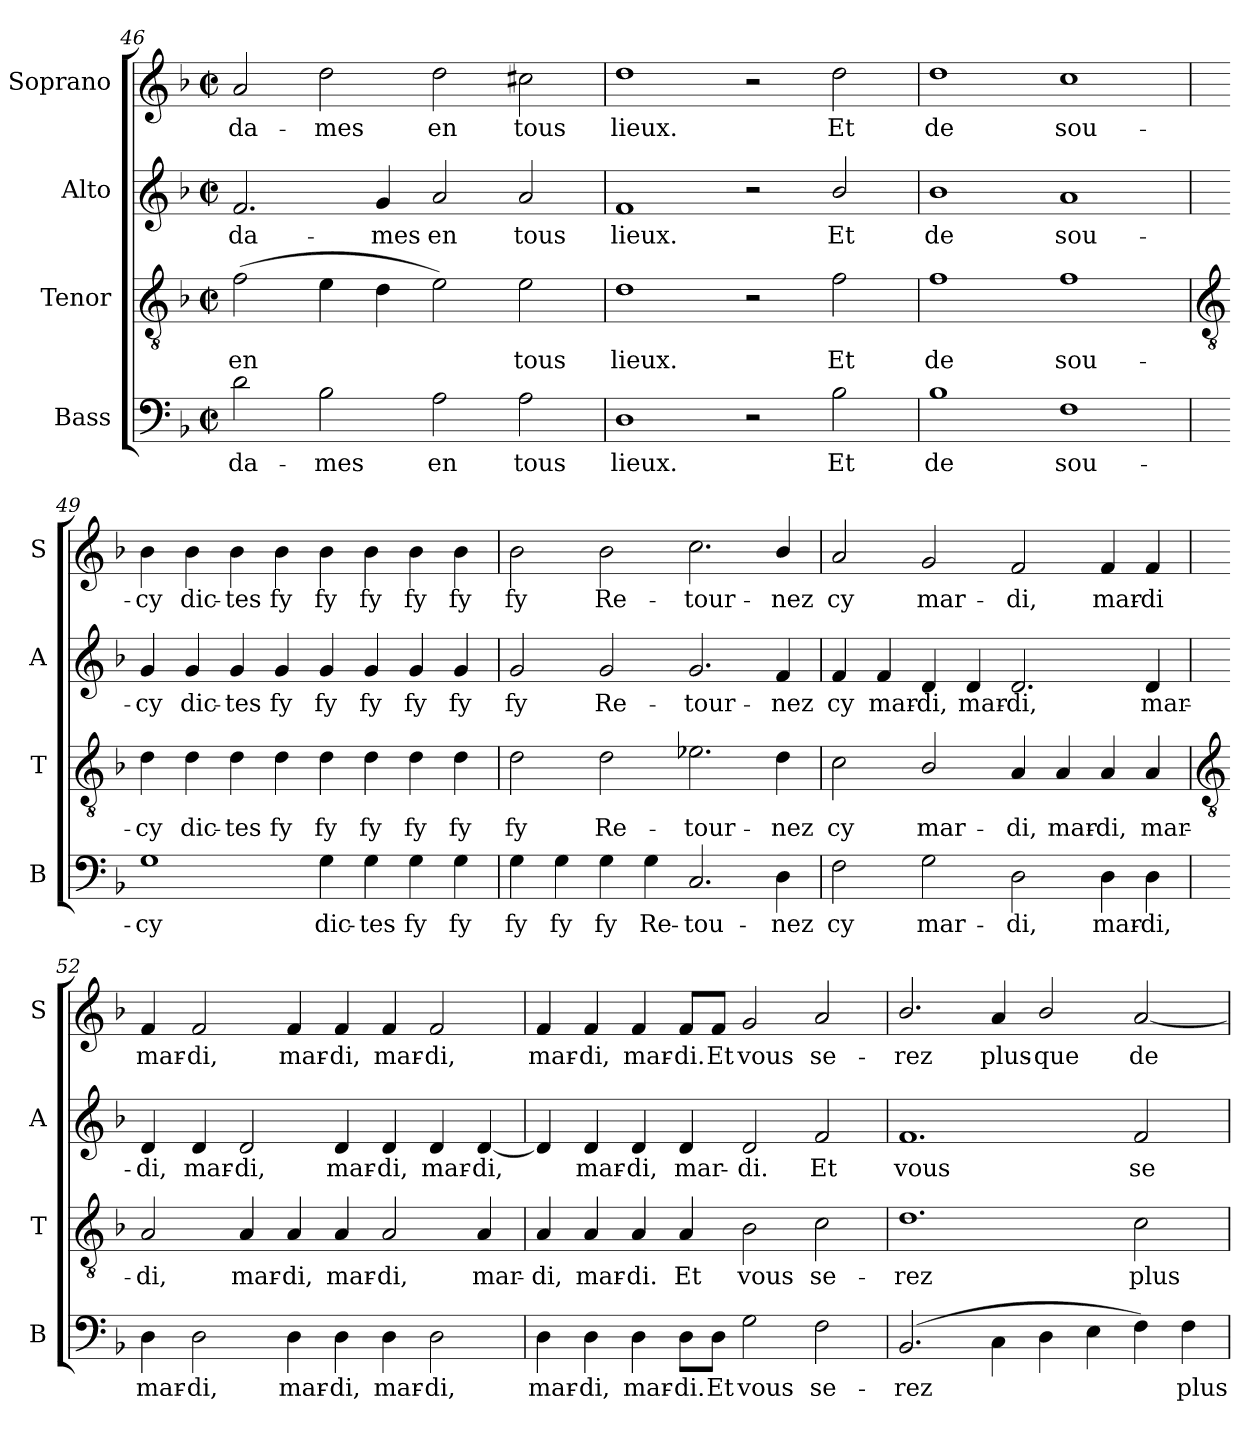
**kern	**text	**kern	**text	**kern	**text	**kern	**text
*part4	*part4	*part3	*part3	*part2	*part2	*part1	*part1
*staff4	*staff4	*staff3	*staff3	*staff2	*staff2	*staff1	*staff1
*I"Bass	*	*I"Tenor	*	*I"Alto	*	*I"Soprano	*
*I'B	*	*I'T	*	*I'A	*	*I'S	*
*clefF4	*	*clefGv2	*	*clefG2	*	*clefG2	*
*k[b-]	*	*k[b-]	*	*k[b-]	*	*k[b-]	*
*F:	*	*F:	*	*F:	*	*F:	*
*M4/2	*	*M4/2	*	*M4/2	*	*M4/2	*
*met(c|)	*	*met(c|)	*	*met(c|)	*	*met(c|)	*
=46	=46	=46	=46	=46	=46	=46	=46
!	!LO:LY:b	!	!LO:LY:b	!	!LO:LY:b	!	!LO:LY:b
2d	da-	(>2f	en	2.f	da-	2a	da-
!	!LO:LY:b	!	!	!	!	!	!LO:LY:b
2B-	-mes	4e	.	.	.	2dd	-mes
!	!	!	!	!	!LO:LY:b	!	!
.	.	4d	.	4g	-mes	.	.
!	!LO:LY:b	!	!	!	!LO:LY:b	!	!LO:LY:b
2A	en	2e)	.	2a	en	2dd	en
!	!LO:LY:b	!	!LO:LY:b	!	!LO:LY:b	!	!LO:LY:b
2A	tous	2e	tous	2a	tous	2cc#X	tous
=47	=47	=47	=47	=47	=47	=47	=47
!	!LO:LY:b	!	!LO:LY:b	!	!LO:LY:b	!	!LO:LY:b
1D	lieux.	1d	lieux.	1f	lieux.	1dd	lieux.
2r	.	2r	.	2r	.	2r	.
!	!LO:LY:b	!	!LO:LY:b	!	!LO:LY:b	!	!LO:LY:b
2B-	Et	2f	Et	2b-/	Et	2dd	Et
=48	=48	=48	=48	=48	=48	=48	=48
!	!LO:LY:b	!	!LO:LY:b	!	!LO:LY:b	!	!LO:LY:b
1B-	de	1f	de	1b-	de	1dd	de
!	!LO:LY:b	!	!LO:LY:b	!	!LO:LY:b	!	!LO:LY:b
1F	sou-	1f	sou-	1a	sou-	1cc	sou-
!!LO:LB:g=z
=49	=49	=49	=49	=49	=49	=49	=49
*	*	*clefGv2	*	*	*	*	*
!	!LO:LY:b	!	!LO:LY:b	!	!LO:LY:b	!	!LO:LY:b
1G	-cy	4d	-cy	4g	-cy	4b-	-cy
!	!	!	!LO:LY:b	!	!LO:LY:b	!	!LO:LY:b
.	.	4d	dic-	4g	dic-	4b-	dic-
!	!	!	!LO:LY:b	!	!LO:LY:b	!	!LO:LY:b
.	.	4d	-tes	4g	-tes	4b-	-tes
!	!	!	!LO:LY:b	!	!LO:LY:b	!	!LO:LY:b
.	.	4d	fy	4g	fy	4b-	fy
!	!LO:LY:b	!	!LO:LY:b	!	!LO:LY:b	!	!LO:LY:b
4G	dic-	4d	fy	4g	fy	4b-	fy
!	!LO:LY:b	!	!LO:LY:b	!	!LO:LY:b	!	!LO:LY:b
4G	-tes	4d	fy	4g	fy	4b-	fy
!	!LO:LY:b	!	!LO:LY:b	!	!LO:LY:b	!	!LO:LY:b
4G	fy	4d	fy	4g	fy	4b-	fy
!	!LO:LY:b	!	!LO:LY:b	!	!LO:LY:b	!	!LO:LY:b
4G	fy	4d	fy	4g	fy	4b-	fy
=50	=50	=50	=50	=50	=50	=50	=50
!	!LO:LY:b	!	!LO:LY:b	!	!LO:LY:b	!	!LO:LY:b
4G	fy	2d	fy	2g	fy	2b-	fy
!	!LO:LY:b	!	!	!	!	!	!
4G	fy	.	.	.	.	.	.
!	!LO:LY:b	!	!LO:LY:b	!	!LO:LY:b	!	!LO:LY:b
4G	fy	2d	Re-	2g	Re-	2b-	Re-
!	!LO:LY:b	!	!	!	!	!	!
4G	Re-	.	.	.	.	.	.
!	!LO:LY:b	!	!LO:LY:b	!	!LO:LY:b	!	!LO:LY:b
2.C	-tou-	2.e-X	-tour-	2.g	-tour-	2.cc	-tour-
!	!LO:LY:b	!	!LO:LY:b	!	!LO:LY:b	!	!LO:LY:b
4D	-nez	4d	-nez	4f	-nez	4b-/	-nez
=51	=51	=51	=51	=51	=51	=51	=51
!	!LO:LY:b	!	!LO:LY:b	!	!LO:LY:b	!	!LO:LY:b
2F	cy	2c	cy	4f	cy	2a	cy
!	!	!	!	!	!LO:LY:b	!	!
.	.	.	.	4f	mar-	.	.
!	!LO:LY:b	!	!LO:LY:b	!	!LO:LY:b	!	!LO:LY:b
2G	mar-	2B-/	mar-	4d	-di,	2g	mar-
!	!	!	!	!	!LO:LY:b	!	!
.	.	.	.	4d	mar-	.	.
!	!LO:LY:b	!	!LO:LY:b	!	!LO:LY:b	!	!LO:LY:b
2D	-di,	4A	-di,	2.d	-di,	2f	-di,
!	!	!	!LO:LY:b	!	!	!	!
.	.	4A	mar-	.	.	.	.
!	!LO:LY:b	!	!LO:LY:b	!	!	!	!LO:LY:b
4D	mar-	4A	-di,	.	.	4f	mar-
!	!LO:LY:b	!	!LO:LY:b	!	!LO:LY:b	!	!LO:LY:b
4D	-di,	4A	mar-	4d	mar-	4f	-di
!!LO:LB:g=z
=52	=52	=52	=52	=52	=52	=52	=52
*	*	*clefGv2	*	*	*	*	*
!	!LO:LY:b	!	!LO:LY:b	!	!LO:LY:b	!	!LO:LY:b
4D	mar-	2A	-di,	4d	-di,	4f	mar-
!	!LO:LY:b	!	!	!	!LO:LY:b	!	!LO:LY:b
2D	-di,	.	.	4d	mar-	2f	-di,
!	!	!	!LO:LY:b	!	!LO:LY:b	!	!
.	.	4A	mar-	2d	-di,	.	.
!	!LO:LY:b	!	!LO:LY:b	!	!	!	!LO:LY:b
4D	mar-	4A	-di,	.	.	4f	mar-
!	!LO:LY:b	!	!LO:LY:b	!	!LO:LY:b	!	!LO:LY:b
4D	-di,	4A	mar-	4d	mar-	4f	-di,
!	!LO:LY:b	!	!LO:LY:b	!	!LO:LY:b	!	!LO:LY:b
4D	mar-	2A	-di,	4d	-di,	4f	mar-
!	!LO:LY:b	!	!	!	!LO:LY:b	!	!LO:LY:b
2D	-di,	.	.	4d	mar-	2f	-di,
!	!	!	!LO:LY:b	!	!LO:LY:b	!	!
.	.	4A	mar-	[4d	-di,	.	.
=53	=53	=53	=53	=53	=53	=53	=53
!	!LO:LY:b	!	!LO:LY:b	!	!	!	!LO:LY:b
4D	mar-	4A	-di,	4d]	.	4f	mar-
!	!LO:LY:b	!	!LO:LY:b	!	!LO:LY:b	!	!LO:LY:b
4D	-di,	4A	mar-	4d	mar-	4f	-di,
!	!LO:LY:b	!	!LO:LY:b	!	!LO:LY:b	!	!LO:LY:b
4D	mar-	4A	-di.	4d	-di,	4f	mar-
!	!LO:LY:b	!	!LO:LY:b	!	!LO:LY:b	!	!LO:LY:b
8D\L	-di.	4A	Et	4d	mar-	8f/L	-di.
!	!LO:LY:b	!	!	!	!	!	!LO:LY:b
8D\J	Et	.	.	.	.	8f/J	Et
!	!LO:LY:b	!	!LO:LY:b	!	!LO:LY:b	!	!LO:LY:b
2G	vous	2B-	vous	2d	-di.	2g	vous
!	!LO:LY:b	!	!LO:LY:b	!	!LO:LY:b	!	!LO:LY:b
2F	se-	2c	se-	2f	Et	2a	se-
=54	=54	=54	=54	=54	=54	=54	=54
!	!LO:LY:b	!	!LO:LY:b	!	!LO:LY:b	!	!LO:LY:b
(>2.BB-	-rez	1.d	-rez	1.f	vous	2.b-/	-rez
!	!	!	!	!	!	!	!LO:LY:b
4C\	.	.	.	.	.	4a	plus-
!	!	!	!	!	!	!	!LO:LY:b
4D	.	.	.	.	.	2b-/	-que
4E	.	.	.	.	.	.	.
!	!	!	!LO:LY:b	!	!LO:LY:b	!	!LO:LY:b
4F)	.	2c	plus-	2f	se-	[2a	de-
!	!LO:LY:b	!	!	!	!	!	!
4F	plus-	.	.	.	.	.	.
=	=	=	=	=	=	=	=
*-	*-	*-	*-	*-	*-	*-	*-
